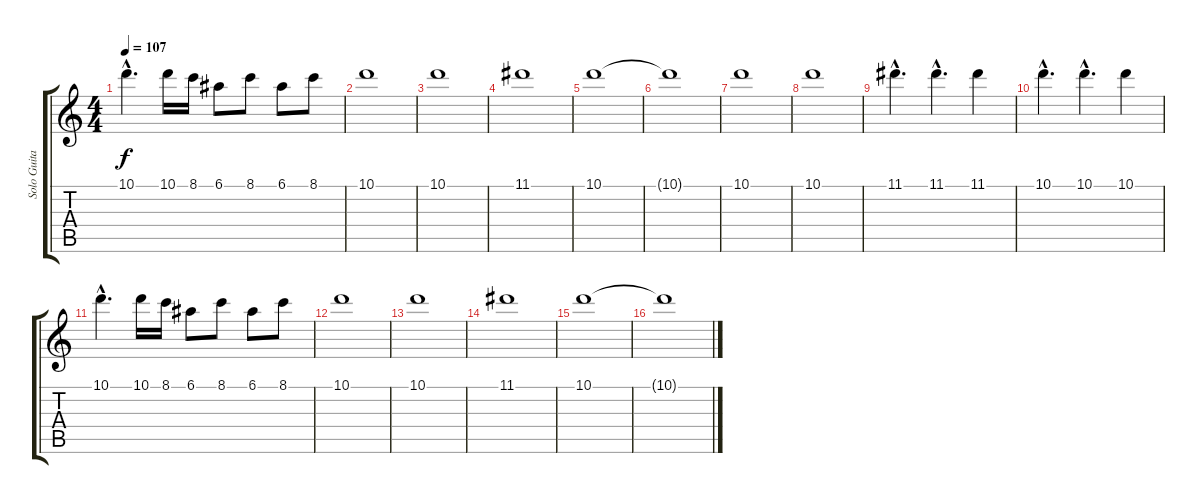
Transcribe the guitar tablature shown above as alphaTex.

\track ("Solo Guitar" "Solo Guita") {instrument overdrivenguitar}
\staff {score tabs}
\tuning (E4 B3 G3 D3 A2 E2) {hide}
\ts (4 4)
\tempo 107
\clef g2
\ks c
10.1{hac}.4{d dy f} 10.1.16 8.1.16 6.1.8 8.1.8 6.1.8 8.1.8 |
10.1.1 |
10.1.1 |
11.1.1 |
10.1.1 |
10.1{t}.1 |
10.1.1 |
10.1.1 |
11.1{hac}.4{d} 11.1{hac}.4{d} 11.1.4 |
10.1{hac}.4{d} 10.1{hac}.4{d} 10.1.4 |
10.1{hac}.4{d} 10.1.16 8.1.16 6.1.8 8.1.8 6.1.8 8.1.8 |
10.1.1 |
10.1.1 |
11.1.1 |
10.1.1 |
10.1{t}.1
